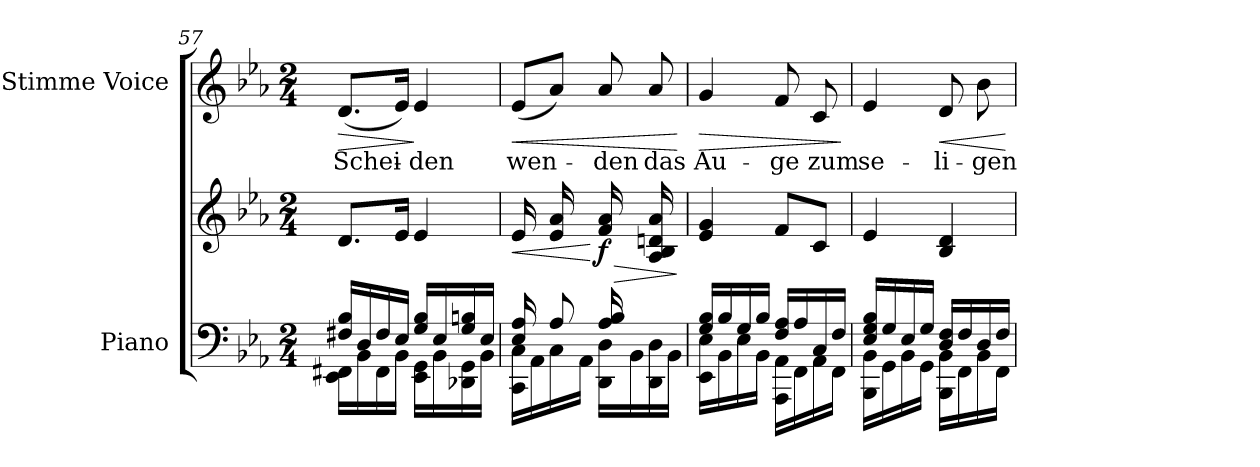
**kern	**kern	**dynam	**kern	**text	**dynam
*part2	*part2	*part2	*part1	*part1	*part1
*staff3	*staff2	*staff2/3	*staff1	*staff1	*staff1
*I"Piano	*	*	*I"Stimme Voice	*	*
*I'Pno	*	*	*	*	*
!!LO:LB:g=z
*clefF4	*clefG2	*	*clefG2	*	*
*k[b-e-a-]	*k[b-e-a-]	*	*k[b-e-a-]	*	*
*M2/4	*M2/4	*	*M2/4	*	*
=57	=57	=57	=57	=57	=57
*^	*	*	*	*	*
!	!	!	!	!	!LO:LY:b	!LO:HP:b
16F#X/ 16B-/LL	16EE-\ 16FF#X\LL	8.d/L	.	(8.d/L	Schei-	>
16D/	16BB-\	.	.	.	.	.
16F#/	16FF#\	.	.	.	.	.
16E-/JJ	16BB-\JJ	16e-/Jk	.	16e-/Jk)	.	.
!	!	!	!	!	!LO:LY:b	!
16G/ 16B-/LL	16EE-\ 16GG\LL	4e-/	.	4e-/	-den	]
16E-/	16BB-\	.	.	.	.	.
16G/ 16Bn/	16DD-X\ 16GG\	.	.	.	.	.
16E-/JJ	16BB-\JJ	.	.	.	.	.
!!LO:LB:g=z
=58	=58	=58	=58	=58	=58	=58
*	*^	*	*	*	*	*
!	!	!	!	!LO:HP:b	!	!LO:LY:b	!LO:HP:b
16ryy	16CC\ 16C\LL	16E-/ 16A-/	16e-/LL	<	(8e-/L	wen-	<
16E-/	16AA-\	16ryy	16ryy	.	.	.	.
16ryy	16C\	8A-/	16e-/ 16a-/	.	8a-/J)	.	.
16A-/JJ	16AA-\JJ	.	16ryy	.	.	.	.
!	!	!	!	!LO:HP:n=1:b	!	!LO:LY:b	!
!	!	!	!	!LO:DY:n=1:b	!	!	!
16ryy	16DD\ 16D\LL	16A-/ 16B-/	16f/ 16a-/LL	[ > f	8a-/	-den	.
16B-/	16BB-\	8.ryy	16ryy	.	.	.	.
!	!	!	!	!	!	!LO:LY:b	!
16ryy	16DD\ 16D\	.	16A-/ 16B-/ 16dn/ 16a-/	.	8a-/	das	.
16B-/JJ	16BB-\JJ	.	16ryy	.	.	.	.
*v	*v	*v	*	*	*	*	*
.	.	]	.	.	[
=59	=59	=59	=59	=59	=59
*^	*	*	*	*	*
!	!	!	!	!	!LO:LY:b	!LO:HP:b
16G/ 16B-/LL	16EE-\ 16E-\LL	4e-/ 4g/	.	4g/	Au-	>
16B-/	16BB-\	.	.	.	.	.
16G/	16E-\	.	.	.	.	.
16B-/JJ	16BB-\JJ	.	.	.	.	.
!	!	!	!	!	!LO:LY:b	!
16F/ 16A-/LL	16AAA-\ 16AA-\LL	8f/L	.	8f/	-ge	.
16A-/	16FF\	.	.	.	.	.
!	!	!	!	!	!LO:LY:b	!
16C/	16AA-\	8c/J	.	8c/	zum	.
16F/JJ	16FF\JJ	.	.	.	.	.
*v	*v	*	*	*	*	*
.	.	.	.	.	]
=60	=60	=60	=60	=60	=60
*^	*	*	*	*	*
!	!	!	!	!	!LO:LY:b	!
16E-/ 16G/ 16B-/LL	16BBB-\ 16BB-\LL	4e-/	.	4e-/	se-	.
16G/	16GG\	.	.	.	.	.
16E-/	16BB-\	.	.	.	.	.
16G/JJ	16GG\JJ	.	.	.	.	.
!	!	!	!	!	!LO:LY:b	!LO:HP:b
16D/ 16F/LL	16BBB-\ 16BB-\LL	4B-/ 4d/	.	8d/	-li-	<
16F/	16FF\	.	.	.	.	.
!	!	!	!	!	!LO:LY:b	!
16D/	16BB-\	.	.	8b-\	-gen	.
16F/JJ	16FF\JJ	.	.	.	.	.
*v	*v	*	*	*	*	*
.	.	.	.	.	[
=	=	=	=	=	=
*-	*-	*-	*-	*-	*-
